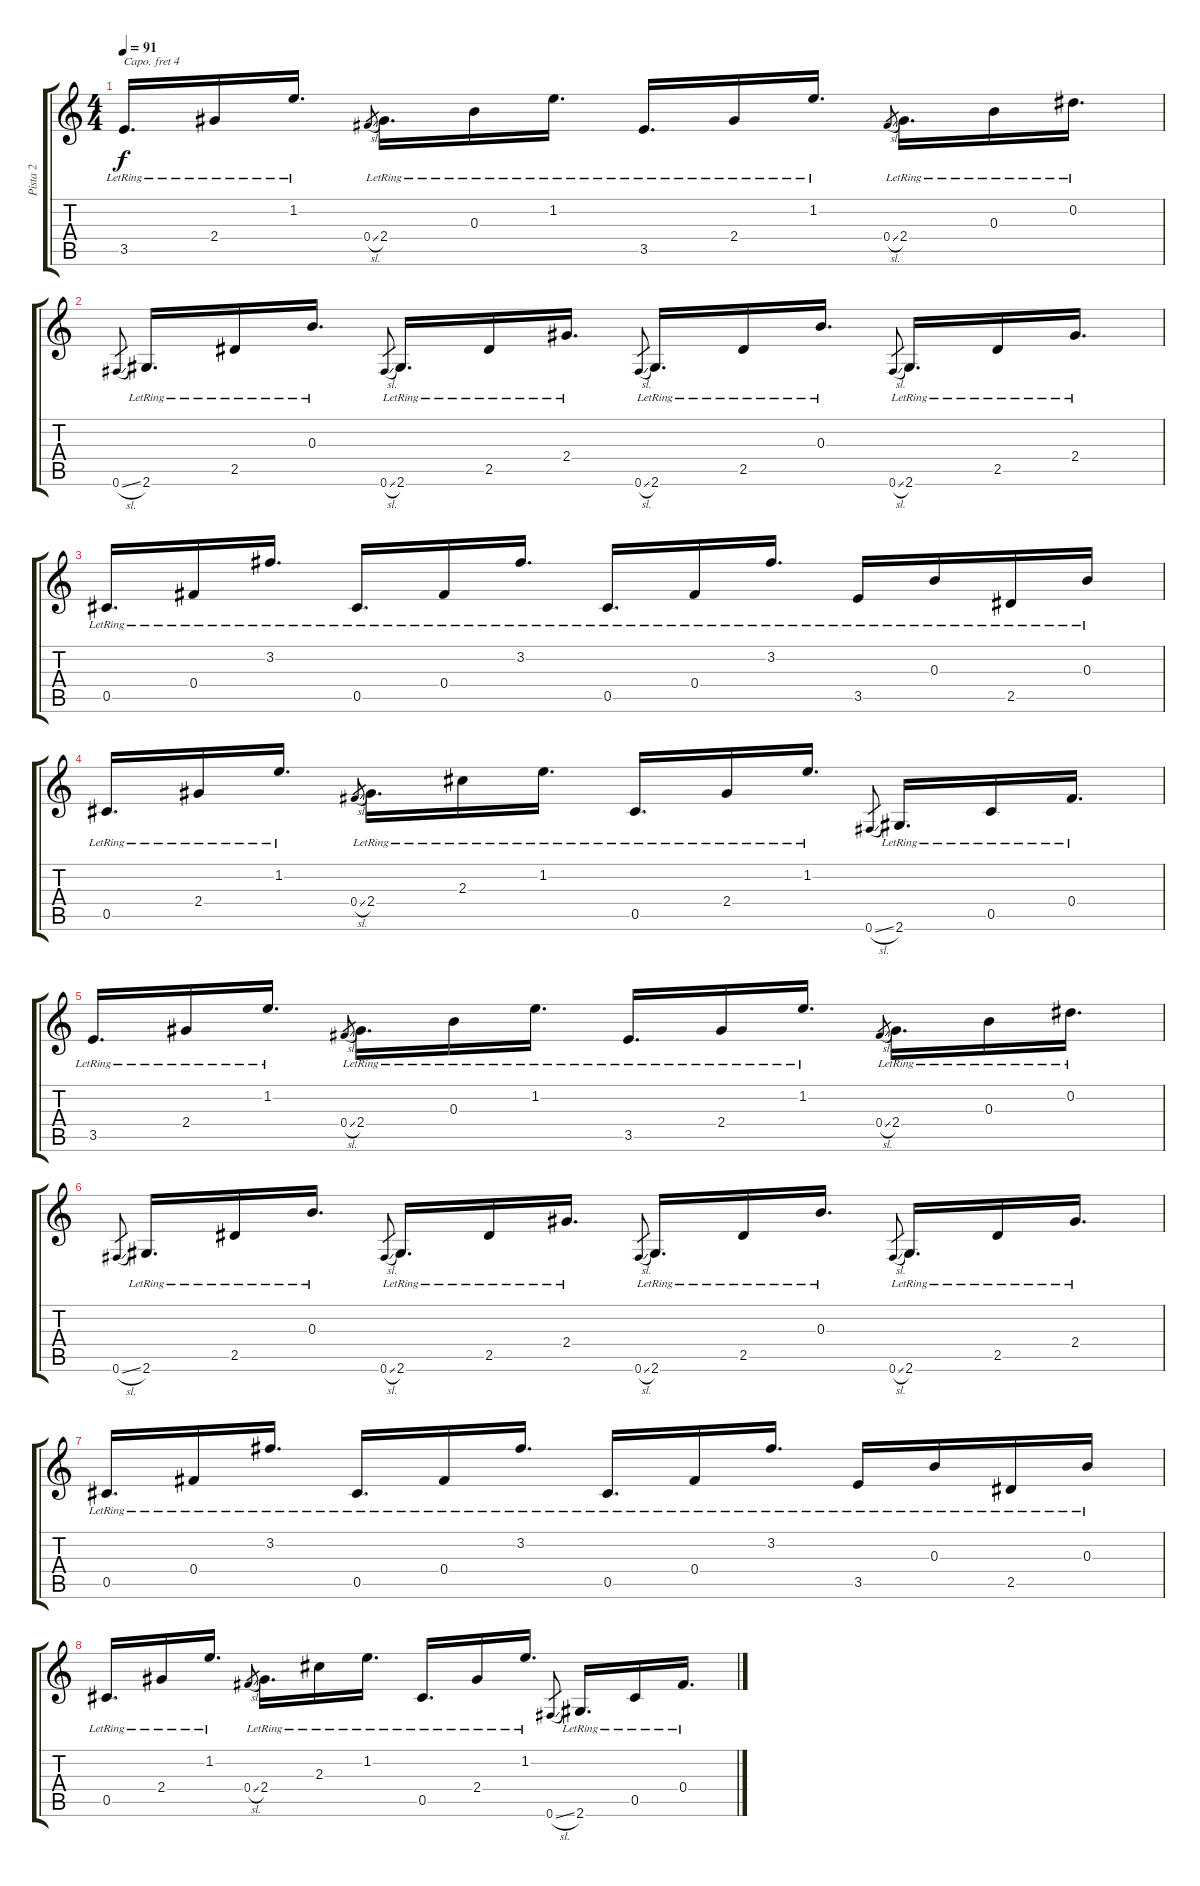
\track ("Pista 2" "Pista 2") {instrument electricguitarclean}
\staff {score tabs}
\capo 4
\tuning (E4 B3 G3 D3 A2 D2) {hide}
\ts (4 4)
\tempo 91
\clef g2
\ks c
3.5{lr}.16{d dy f} 2.4{lr}.16 1.2{lr}.16{d} 0.4{sl}.8{gr} 2.4{lr}.16{d} 0.3{lr}.16 1.2{lr}.16{d} 3.5{lr}.16{d} 2.4{lr}.16 1.2{lr}.16{d} 0.4{sl}.8{gr} 2.4{lr}.16{d} 0.3{lr}.16 0.2{lr}.16{d} |
0.6{sl}.8{gr} 2.6{lr}.16{d} 2.5{lr}.16 0.3{lr}.16{d} 0.6{sl}.8{gr} 2.6{lr}.16{d} 2.5{lr}.16 2.4{lr}.16{d} 0.6{sl}.8{gr} 2.6{lr}.16{d} 2.5{lr}.16 0.3{lr}.16{d} 0.6{sl}.8{gr} 2.6{lr}.16{d} 2.5{lr}.16 2.4{lr}.16{d} |
0.5{lr}.16{d} 0.4{lr}.16 3.2{lr}.16{d} 0.5{lr}.16{d} 0.4{lr}.16 3.2{lr}.16{d} 0.5{lr}.16{d} 0.4{lr}.16 3.2{lr}.16{d} 3.5{lr}.16 0.3{lr}.16 2.5{lr}.16 0.3{lr}.16 |
0.5{lr}.16{d} 2.4{lr}.16 1.2{lr}.16{d} 0.4{sl}.8{gr} 2.4{lr}.16{d} 2.3{lr}.16 1.2{lr}.16{d} 0.5{lr}.16{d} 2.4{lr}.16 1.2{lr}.16{d} 0.6{sl}.8{gr} 2.6{lr}.16{d} 0.5{lr}.16 0.4{lr}.16{d} |
3.5{lr}.16{d} 2.4{lr}.16 1.2{lr}.16{d} 0.4{sl}.8{gr} 2.4{lr}.16{d} 0.3{lr}.16 1.2{lr}.16{d} 3.5{lr}.16{d} 2.4{lr}.16 1.2{lr}.16{d} 0.4{sl}.8{gr} 2.4{lr}.16{d} 0.3{lr}.16 0.2{lr}.16{d} |
0.6{sl}.8{gr} 2.6{lr}.16{d} 2.5{lr}.16 0.3{lr}.16{d} 0.6{sl}.8{gr} 2.6{lr}.16{d} 2.5{lr}.16 2.4{lr}.16{d} 0.6{sl}.8{gr} 2.6{lr}.16{d} 2.5{lr}.16 0.3{lr}.16{d} 0.6{sl}.8{gr} 2.6{lr}.16{d} 2.5{lr}.16 2.4{lr}.16{d} |
0.5{lr}.16{d} 0.4{lr}.16 3.2{lr}.16{d} 0.5{lr}.16{d} 0.4{lr}.16 3.2{lr}.16{d} 0.5{lr}.16{d} 0.4{lr}.16 3.2{lr}.16{d} 3.5{lr}.16 0.3{lr}.16 2.5{lr}.16 0.3{lr}.16 |
0.5{lr}.16{d} 2.4{lr}.16 1.2{lr}.16{d} 0.4{sl}.8{gr} 2.4{lr}.16{d} 2.3{lr}.16 1.2{lr}.16{d} 0.5{lr}.16{d} 2.4{lr}.16 1.2{lr}.16{d} 0.6{sl}.8{gr} 2.6{lr}.16{d} 0.5{lr}.16 0.4{lr}.16{d}
